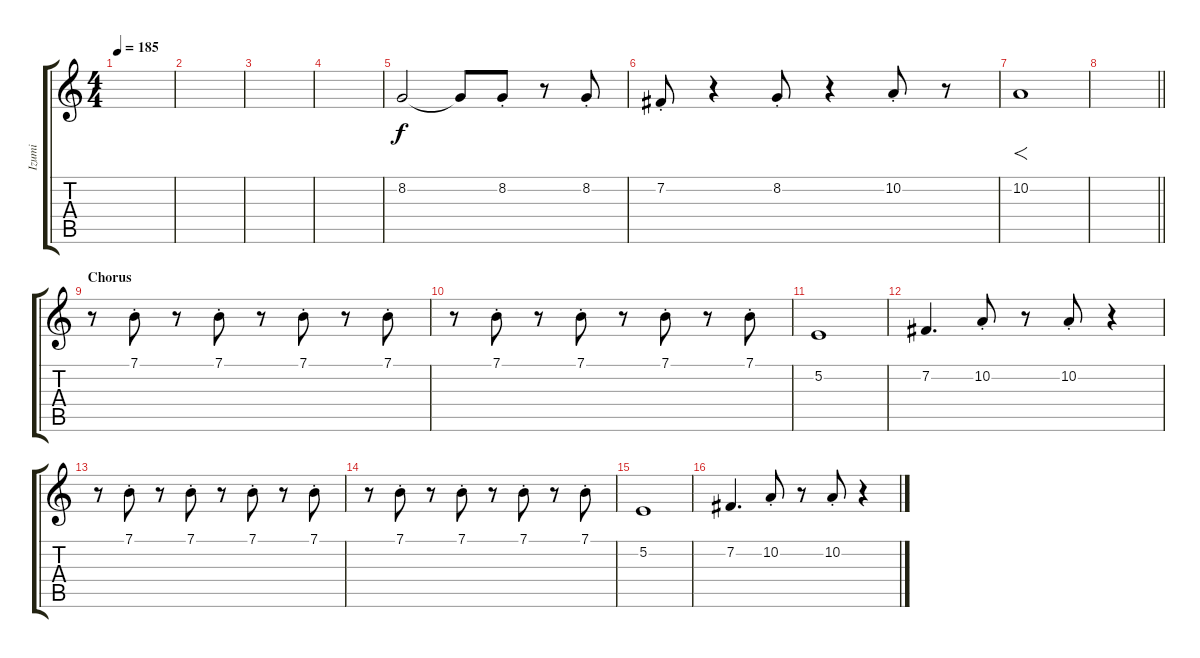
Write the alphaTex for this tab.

\track ("Izumi" "Izumi") {instrument trumpet}
\staff {score tabs}
\tuning (E4 B3 G3 D3 A2 E2) {hide}
\ts (4 4)
\tempo 185
\clef g2
\ks c
|
|
|
|
8.2.2 8.2{t}.8 8.2{st}.8 r.8 8.2{st}.8 |
7.2{st}.8 r.4 8.2{st}.8 r.4 10.2{st}.8 r.8 |
10.2.1{f} |
\barLineRight lightlight
|
\section ("" "Chorus")
r.8 7.1{st}.8 r.8 7.1{st}.8 r.8 7.1{st}.8 r.8 7.1{st}.8 |
r.8 7.1{st}.8 r.8 7.1{st}.8 r.8 7.1{st}.8 r.8 7.1{st}.8 |
5.2.1 |
7.2.4{d} 10.2{st}.8 r.8 10.2{st}.8 r.4 |
r.8 7.1{st}.8 r.8 7.1{st}.8 r.8 7.1{st}.8 r.8 7.1{st}.8 |
r.8 7.1{st}.8 r.8 7.1{st}.8 r.8 7.1{st}.8 r.8 7.1{st}.8 |
5.2.1 |
7.2.4{d} 10.2{st}.8 r.8 10.2{st}.8 r.4
